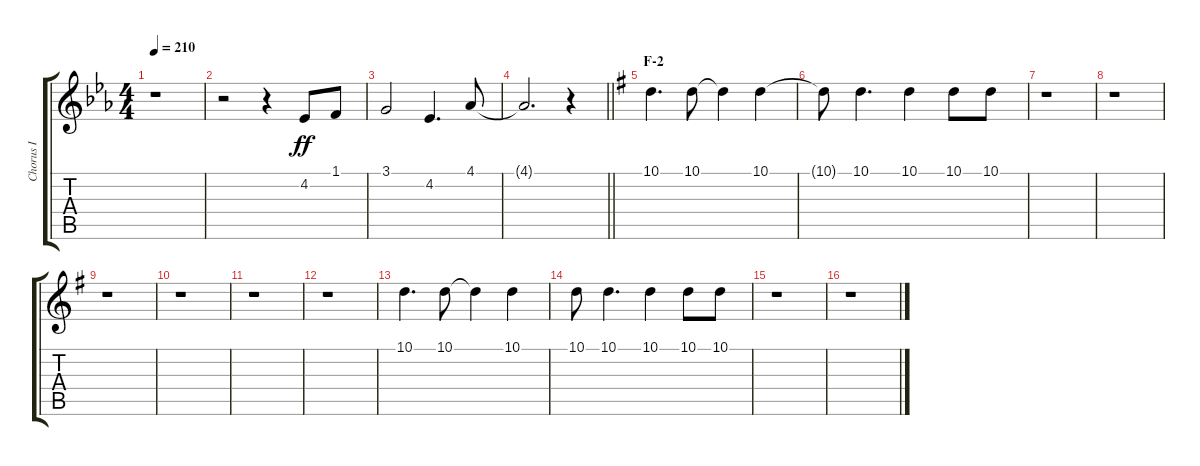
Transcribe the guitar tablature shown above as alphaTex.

\track ("Chorus I" "Chorus I") {instrument voiceoohs}
\staff {score tabs}
\tuning (E4 B3 G3 D3 A2 E2) {hide}
\ts (4 4)
\tempo 210
\clef g2
\ks eb
r.1{dy ff} |
r.2 r.4 4.2.8 1.1.8 |
3.1.2 4.2.4{d} 4.1.8 |
\barLineRight lightlight
4.1{t}.2{d} r.4 |
\section ("" "F-2")
\ks g
10.1.4{d} 10.1.8 10.1{t}.4 10.1.4 |
10.1{t}.8 10.1.4{d} 10.1.4 10.1.8 10.1.8 |
r.1 |
r.1 |
r.1 |
r.1 |
r.1 |
r.1 |
10.1.4{d} 10.1.8 10.1{t}.4 10.1.4 |
10.1.8 10.1.4{d} 10.1.4 10.1.8 10.1.8 |
r.1 |
r.1
